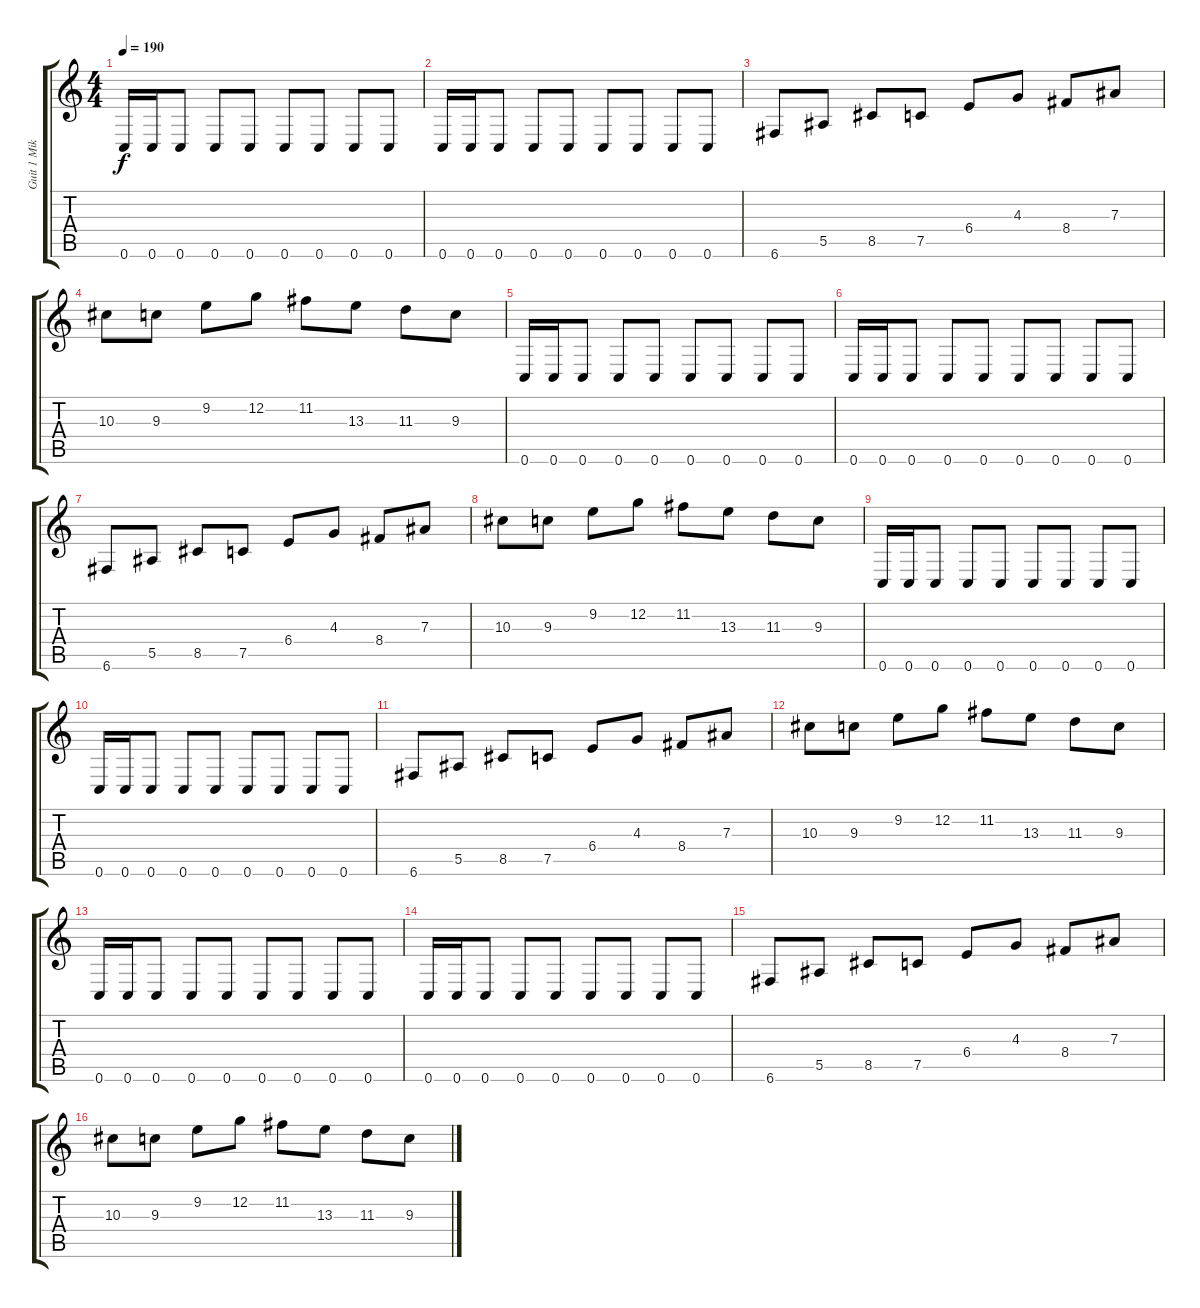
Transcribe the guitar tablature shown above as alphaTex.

\track ("Guit 1 Mike" "Guit 1 Mik") {instrument distortionguitar}
\staff {score tabs}
\tuning (C4 G3 Eb3 Bb2 F2 C2) {hide}
\ts (4 4)
\tempo 190
\clef g2
\ks c
0.6.16{dy f} 0.6.16 0.6.8 0.6.8 0.6.8 0.6.8 0.6.8 0.6.8 0.6.8 |
0.6.16 0.6.16 0.6.8 0.6.8 0.6.8 0.6.8 0.6.8 0.6.8 0.6.8 |
6.6.8 5.5.8 8.5.8 7.5.8 6.4.8 4.3.8 8.4.8 7.3.8 |
10.3.8 9.3.8 9.2.8 12.2.8 11.2.8 13.3.8 11.3.8 9.3.8 |
0.6.16 0.6.16 0.6.8 0.6.8 0.6.8 0.6.8 0.6.8 0.6.8 0.6.8 |
0.6.16 0.6.16 0.6.8 0.6.8 0.6.8 0.6.8 0.6.8 0.6.8 0.6.8 |
6.6.8 5.5.8 8.5.8 7.5.8 6.4.8 4.3.8 8.4.8 7.3.8 |
10.3.8 9.3.8 9.2.8 12.2.8 11.2.8 13.3.8 11.3.8 9.3.8 |
0.6.16 0.6.16 0.6.8 0.6.8 0.6.8 0.6.8 0.6.8 0.6.8 0.6.8 |
0.6.16 0.6.16 0.6.8 0.6.8 0.6.8 0.6.8 0.6.8 0.6.8 0.6.8 |
6.6.8 5.5.8 8.5.8 7.5.8 6.4.8 4.3.8 8.4.8 7.3.8 |
10.3.8 9.3.8 9.2.8 12.2.8 11.2.8 13.3.8 11.3.8 9.3.8 |
0.6.16 0.6.16 0.6.8 0.6.8 0.6.8 0.6.8 0.6.8 0.6.8 0.6.8 |
0.6.16 0.6.16 0.6.8 0.6.8 0.6.8 0.6.8 0.6.8 0.6.8 0.6.8 |
6.6.8 5.5.8 8.5.8 7.5.8 6.4.8 4.3.8 8.4.8 7.3.8 |
10.3.8 9.3.8 9.2.8 12.2.8 11.2.8 13.3.8 11.3.8 9.3.8
